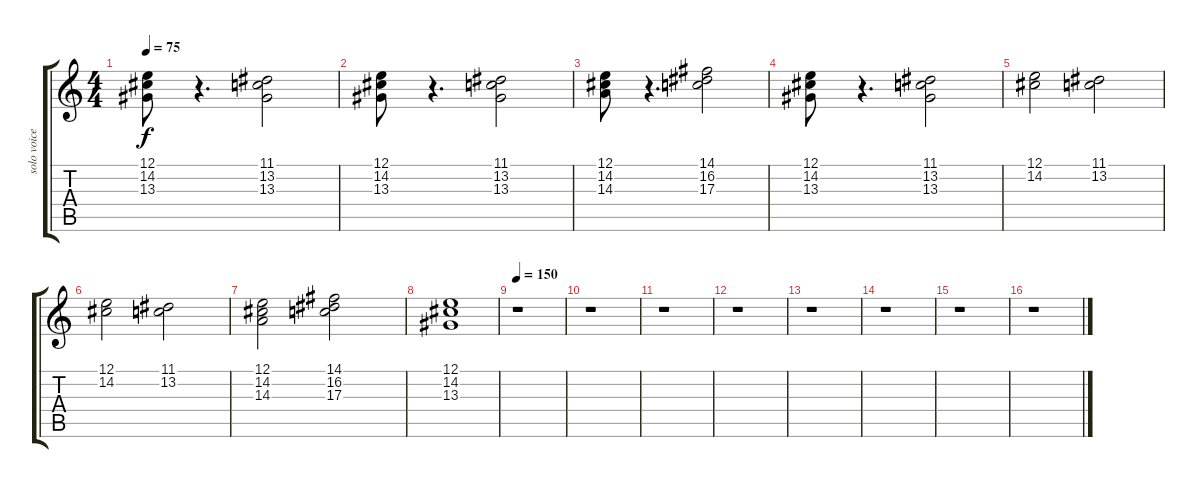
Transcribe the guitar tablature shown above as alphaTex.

\track ("solo voice" "solo voice") {instrument choiraahs}
\staff {score tabs}
\tuning (E4 B3 G3 D3 A2 E2) {hide}
\ts (4 4)
\tempo 75
\clef g2
\ks c
(12.1 14.2 13.3).8{dy f} r.4{d} (11.1 13.2 13.3).2 |
(12.1 14.2 13.3).8 r.4{d} (11.1 13.2 13.3).2 |
(12.1 14.2 14.3).8 r.4{d} (14.1 16.2 17.3).2 |
(12.1 14.2 13.3).8 r.4{d} (11.1 13.2 13.3).2 |
(12.1 14.2).2 (11.1 13.2).2 |
(12.1 14.2).2 (11.1 13.2).2 |
(12.1 14.2 14.3).2 (14.1 16.2 17.3).2 |
(12.1 14.2 13.3).1 |
\tempo 150
r.1 |
r.1 |
r.1 |
r.1 |
r.1 |
r.1 |
r.1 |
r.1
